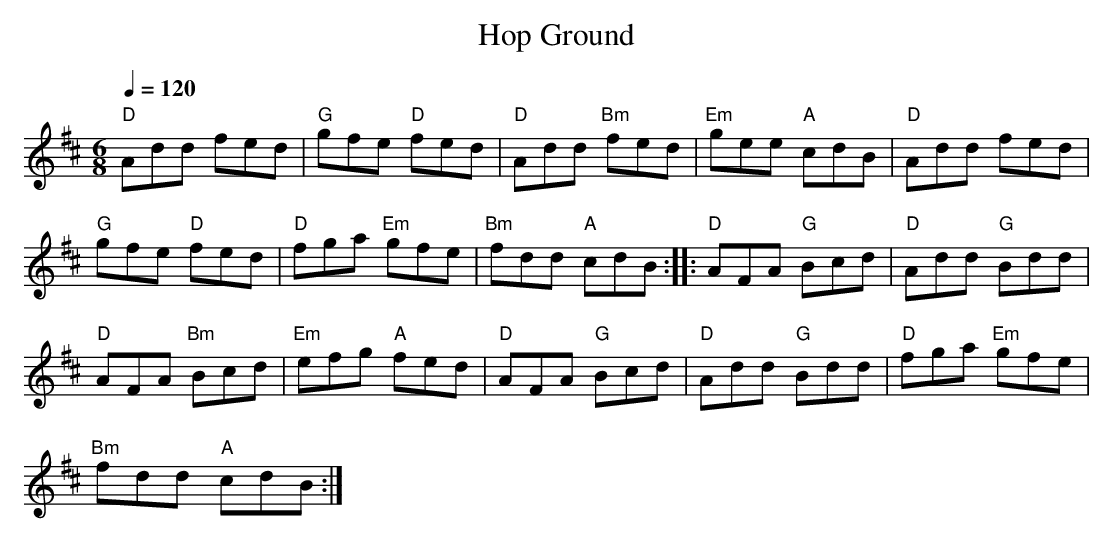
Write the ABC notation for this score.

X:1
T:Hop Ground     %Tune name
Q:1/4=120     %Tempo
|:
M:6/8     %Meter
L:1/8     %
K:D
"D"Add fed | "G"gfe "D"fed | "D"Add "Bm"fed | "Em"gee "A"cdB | "D"Add fed |
"G"gfe "D"fed | "D"fga "Em"gfe | "Bm"fdd "A"cdB :: "D"AFA "G"Bcd | "D"Add "G"Bdd |
"D"AFA "Bm"Bcd | "Em"efg "A"fed | "D"AFA "G"Bcd | "D"Add "G"Bdd | "D"fga "Em"gfe |
"Bm"fdd "A"cdB :|
